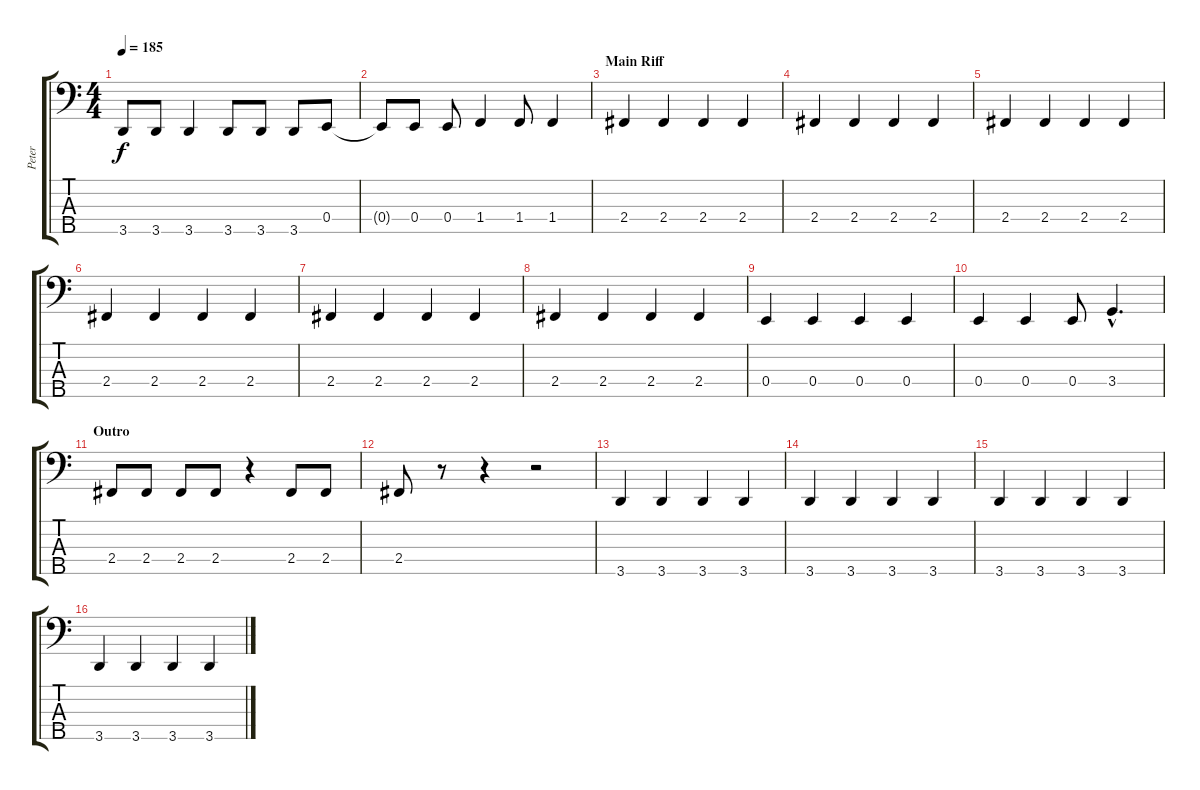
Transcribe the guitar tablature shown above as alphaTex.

\track ("Peter" "Peter") {instrument electricbassfinger}
\staff {score tabs}
\tuning (G2 D2 A1 E1 B0) {hide}
\ts (4 4)
\tempo 185
\clef f4
\ks c
3.5{t}.8{dy f} 3.5.8 3.5.4 3.5.8 3.5.8 3.5.8 0.4.8 |
0.4{t}.8 0.4.8 0.4.8 1.4.4 1.4.8 1.4.4 |
\section ("" "Main Riff")
2.4.4 2.4.4 2.4.4 2.4.4 |
2.4.4 2.4.4 2.4.4 2.4.4 |
2.4.4 2.4.4 2.4.4 2.4.4 |
2.4.4 2.4.4 2.4.4 2.4.4 |
2.4.4 2.4.4 2.4.4 2.4.4 |
2.4.4 2.4.4 2.4.4 2.4.4 |
0.4.4 0.4.4 0.4.4 0.4.4 |
0.4.4 0.4.4 0.4.8 3.4{hac}.4{d} |
\section ("" "Outro")
2.4.8 2.4.8 2.4.8 2.4.8 r.4 2.4.8 2.4.8 |
2.4.8 r.8 r.4 r.2 |
3.5.4 3.5.4 3.5.4 3.5.4 |
3.5.4 3.5.4 3.5.4 3.5.4 |
3.5.4 3.5.4 3.5.4 3.5.4 |
3.5.4 3.5.4 3.5.4 3.5.4
